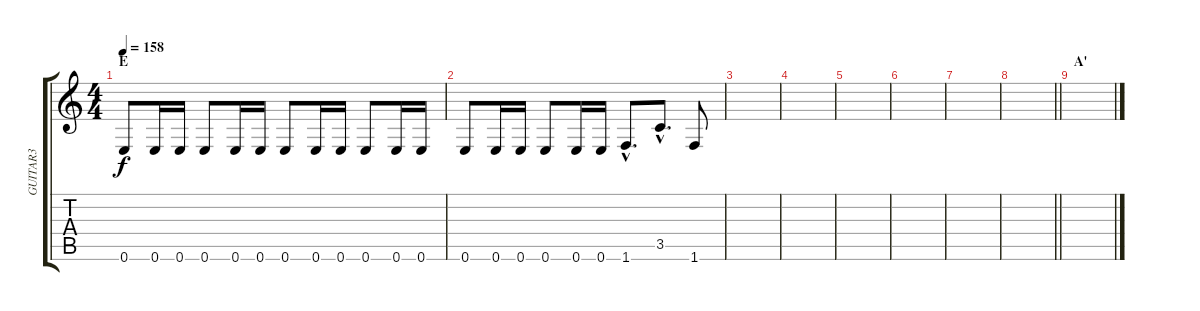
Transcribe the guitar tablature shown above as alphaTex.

\track ("GUITAR3" "GUITAR3") {instrument distortionguitar}
\staff {score tabs}
\tuning (E4 B3 G3 D3 A2 E2) {hide}
\ts (4 4)
\section ("" "E")
\tempo 158
\clef g2
\ks c
0.6.8{dy f} 0.6.16 0.6.16 0.6.8 0.6.16 0.6.16 0.6.8 0.6.16 0.6.16 0.6.8 0.6.16 0.6.16 |
0.6.8 0.6.16 0.6.16 0.6.8 0.6.16 0.6.16 1.6{hac}.8{d} 3.5{hac}.8{d} 1.6.8 |
|
|
|
|
|
\barLineRight lightlight
|
\section ("" "A'")
